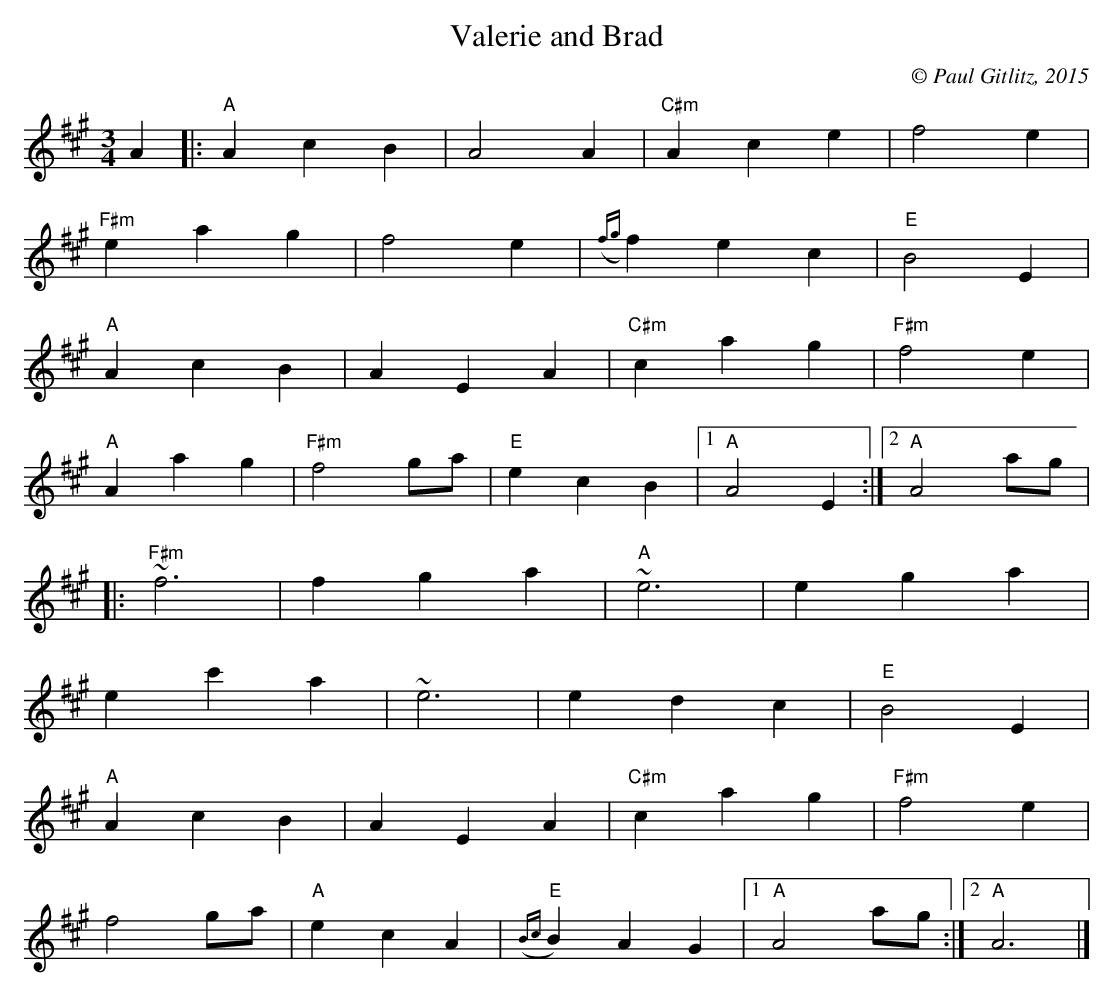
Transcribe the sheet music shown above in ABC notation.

X:1
T:Valerie and Brad
M:3/4
L:1/4
C:© Paul Gitlitz, 2015
K:A
A|:"A"AcB |A2A|"C#m"Ace |f2e|!
"F#m"eag |f2e|{(fg}f)ec| "E"B2E|!
"A"AcB |AEA|"C#m"cag |"F#m"f2e|!
"A"Aag |"F#m"f2g/a/|"E"ecB|1"A"A2E:|2"A"A2a/g/|!
|:"F#m"~f3 |fga|"A"~e3 |ega|!
ec'a |~e3|edc |"E"B2E|!
"A"AcB |AEA|"C#m"cag |"F#m"f2e|!
f2g/a/ |"A"ecA|"E"{(Bc}B)AG|1"A"A2a/g/:|2"A"A3|]
